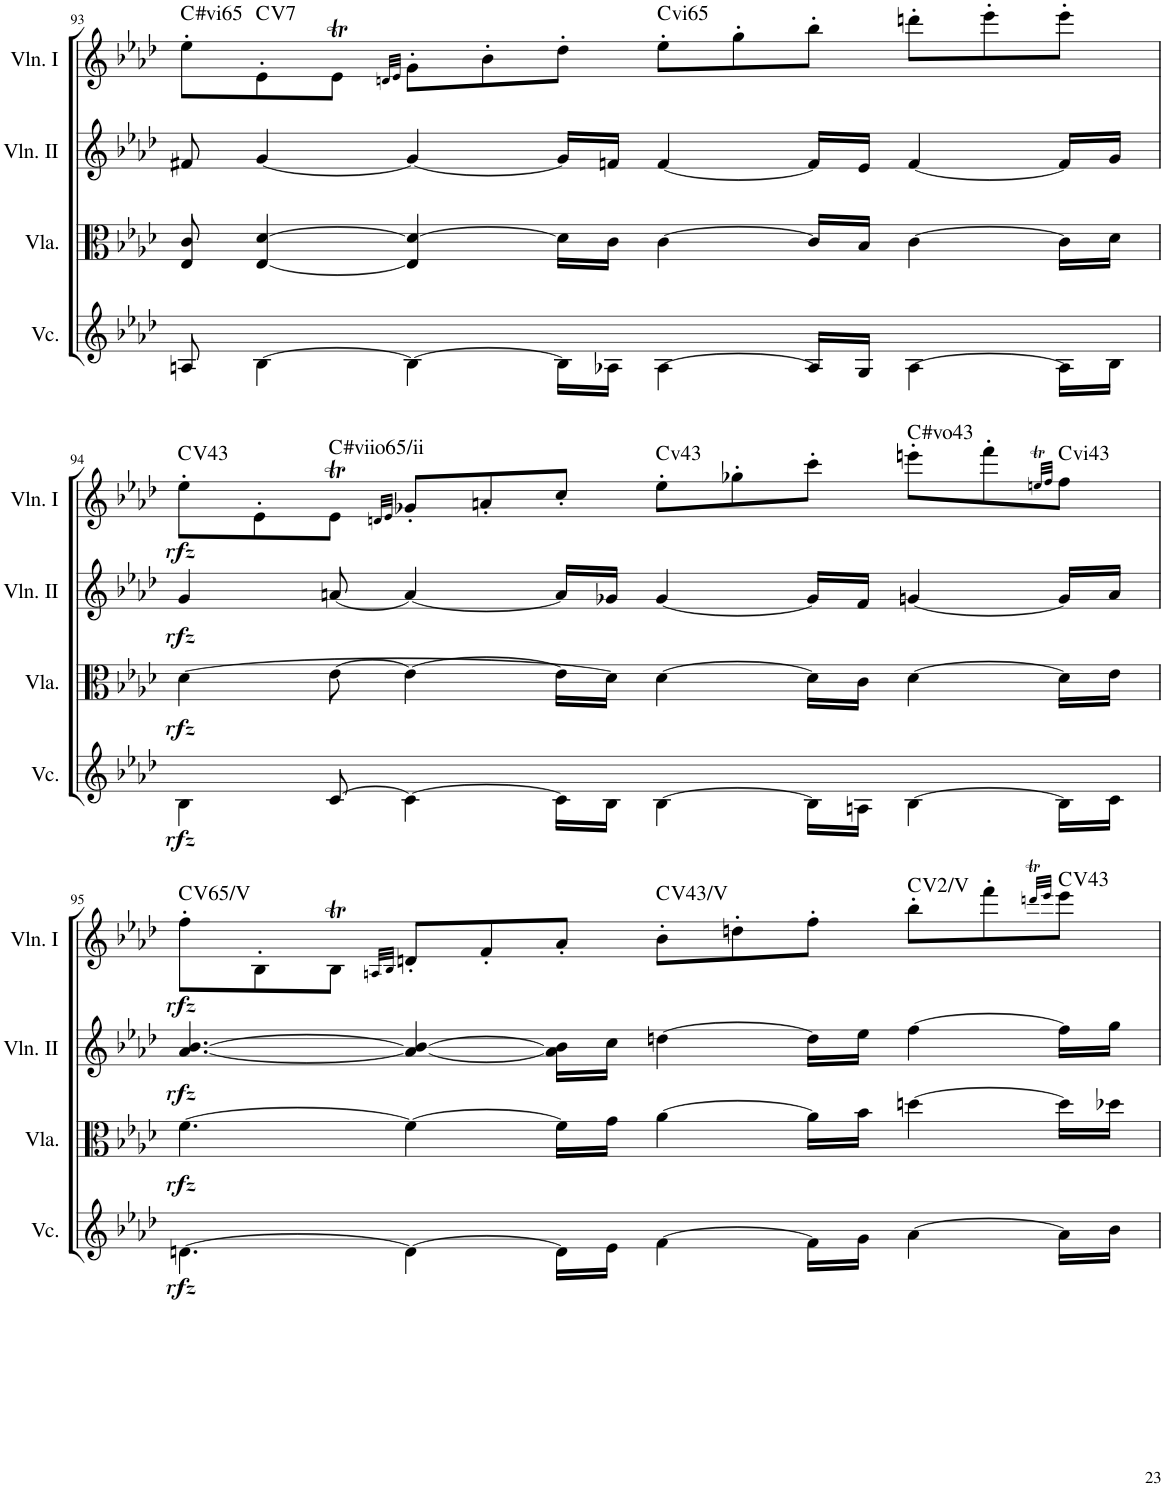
**kern	**dynam	**kern	**dynam	**kern	**dynam	**kern	**dynam	**harte
*part4	*part4	*part3	*part3	*part2	*part2	*part1	*part1	*part1
*staff4	*staff4	*staff3	*staff3	*staff2	*staff2	*staff1	*staff1	*
*I"Violoncello	*	*I"Viola	*	*I"Violin II	*	*I"Violin I	*	*
*I'Vc.	*	*I'Vla.	*	*I'Vln. II	*	*I'Vln. I	*	*
!!LO:PB:g=z
*clefG2	*	*clefC3	*	*clefG2	*	*clefG2	*	*
*k[b-e-a-d-]	*	*k[b-e-a-d-]	*	*k[b-e-a-d-]	*	*k[b-e-a-d-]	*	*
*M12/8	*	*M12/8	*	*M12/8	*	*M12/8	*	*
=93	=93	=93	=93	=93	=93	=93	=93	=93
!	!	!	!	!	!	!	!	!LO:H:kt=#vi
8An/	.	8E-/ 8c/	.	8f#X/	.	8ee-'\L	.	.
!	!	!	!	!	!	!	!	!LO:H:kt=7
[4B-\	.	[4E-/ [4d-/	.	[4g/	.	8e-'\	.	C:7
.	.	.	.	.	.	8e-T\J	.	.
.	.	.	.	.	.	32qdn/LLL	.	.
.	.	.	.	.	.	32qe-/JJJ	.	.
4B-\_	.	4E-/] 4d-/_	.	4g/_	.	8g'\L	.	.
.	.	.	.	.	.	8b-'\	.	.
16B-\LL]	.	16d-\LL]	.	16g/LL]	.	8dd-'\J	.	.
16A-X\JJ	.	16c\JJ	.	16fn/JJ	.	.	.	.
!	!	!	!	!	!	!	!	!LO:H:kt=vi
[4A-\	.	[4c\	.	[4f/	.	8ee-'\L	.	.
.	.	.	.	.	.	8gg'\	.	.
16A-/LL]	.	16c/LL]	.	16f/LL]	.	8bb-'\J	.	.
16G/JJ	.	16B-/JJ	.	16e-/JJ	.	.	.	.
[4A-\	.	[4c\	.	[4f/	.	8dddn'\L	.	.
.	.	.	.	.	.	8eee-'\	.	.
16A-\LL]	.	16c\LL]	.	16f/LL]	.	8eee-'\J	.	.
16B-\JJ	.	16d-\JJ	.	16g/JJ	.	.	.	.
!!LO:LB:g=z
=94	=94	=94	=94	=94	=94	=94	=94	=94
!	!LO:DY:b	!	!LO:DY:b	!	!LO:DY:b	!	!LO:DY:b	!LO:H:kt=43
4B-\	rfz	[4d-\	rfz	4g/	rfz	8ee-'\L	rfz	C:maj
.	.	.	.	.	.	8e-'\	.	.
!	!	!	!	!	!	!	!	!LO:H:kt=#viio
[8c/	.	[8e-\	.	[8an/	.	8e-T\J	.	.
.	.	.	.	.	.	32qdn/LLL	.	.
.	.	.	.	.	.	32qe-/JJJ	.	.
4c\_	.	4e-\_	.	4a/_	.	8g-X'/L	.	.
.	.	.	.	.	.	8an'/	.	.
16c\LL]	.	16e-\LL]	.	16a/LL]	.	8cc'/J	.	.
16B-\JJ	.	16d-\JJ]	.	16g-X/JJ	.	.	.	.
!	!	!	!	!	!	!	!	!LO:H:kt=v
[4B-\	.	[4d-\	.	[4g-/	.	8ee-'\L	.	.
.	.	.	.	.	.	8gg-X'\	.	.
16B-\LL]	.	16d-\LL]	.	16g-/LL]	.	8ccc'\J	.	.
16An\JJ	.	16c\JJ	.	16f/JJ	.	.	.	.
!	!	!	!	!	!	!	!	!LO:H:kt=#vo
[4B-\	.	[4d-\	.	[4gn/	.	8eeen'\L	.	.
.	.	.	.	.	.	8fff'\	.	.
.	.	.	.	.	.	32qeen>/LLL	.	.
.	.	.	.	.	.	32qff/JJJ	.	.
!	!	!	!	!	!	!	!	!LO:H:kt=vi
16B-\LL]	.	16d-\LL]	.	16g/LL]	.	8ff\J	.	.
16c\JJ	.	16e-\JJ	.	16a/JJ	.	.	.	.
!!LO:LB:g=z
=95	=95	=95	=95	=95	=95	=95	=95	=95
!	!LO:DY:b	!	!LO:DY:b	!	!LO:DY:b	!	!LO:DY:b	!LO:H:kt=V
[4.dn\	rfz	[4.f\	rfz	[4.a-/ [4.b-/	rfz	8ff'\L	rfz	.
.	.	.	.	.	.	8B-'\	.	.
.	.	.	.	.	.	8B-T\J	.	.
.	.	.	.	.	.	32qAn/LLL	.	.
.	.	.	.	.	.	32qB-/JJJ	.	.
4d\_	.	4f\_	.	4a-/_ 4b-/_	.	8dn'/L	.	.
.	.	.	.	.	.	8f'/	.	.
16d\LL]	.	16f\LL]	.	16a-\] 16b-\]LL	.	8a-'/J	.	.
16e-\JJ	.	16g\JJ	.	16cc\JJ	.	.	.	.
!	!	!	!	!	!	!	!	!LO:H:kt=V
[4f\	.	[4a-\	.	[4ddn\	.	8b-'\L	.	.
.	.	.	.	.	.	8ddn'\	.	.
16f\LL]	.	16a-\LL]	.	16dd\LL]	.	8ff'\J	.	.
16g\JJ	.	16b-\JJ	.	16ee-\JJ	.	.	.	.
!	!	!	!	!	!	!	!	!LO:H:kt=V
[4a-\	.	[4ddn\	.	[4ff\	.	8bb-'\L	.	.
.	.	.	.	.	.	8fff'\	.	.
.	.	.	.	.	.	32qdddn>/LLL	.	.
.	.	.	.	.	.	32qeee-/JJJ	.	.
!	!	!	!	!	!	!	!	!LO:H:kt=43
16a-\LL]	.	16dd\LL]	.	16ff\LL]	.	8eee-\J	.	C:maj
16b-\JJ	.	16dd-X\JJ	.	16gg\JJ	.	.	.	.
=	=	=	=	=	=	=	=	=
*-	*-	*-	*-	*-	*-	*-	*-	*-
